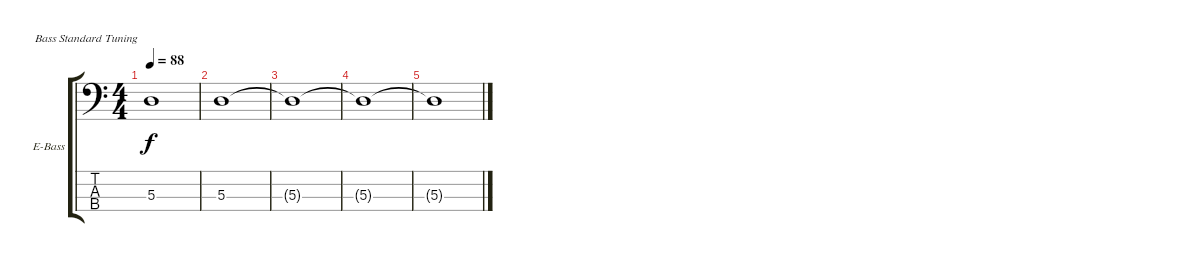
\bracketExtendMode groupsimilarinstruments
\firstSystemTrackNameOrientation horizontal
\otherSystemsTrackNameOrientation horizontal
\track ("Bass" "E-Bass") {instrument electricbassfinger}
\staff {score tabs}
\tuning (G2 D2 A1 E1)
\ts (4 4)
\tempo 88
\clef f4
\ks c
5.3{t}.1{dy f} |
5.3.1 |
5.3{t}.1 |
5.3{t}.1 |
5.3{t}.1
